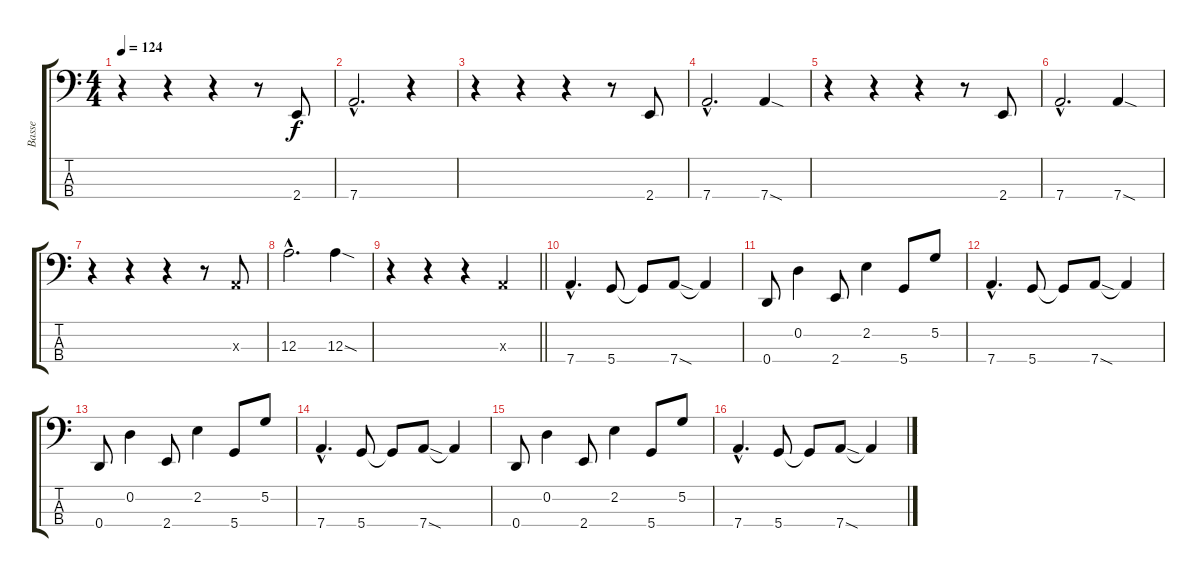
\track ("Basse" "Basse") {instrument electricbassfinger}
\staff {score tabs}
\tuning (G2 D2 A1 D1) {hide}
\ts (4 4)
\tempo 124
\clef f4
\ks c
r.4{dy f instrument electricbassfinger} r.4 r.4 r.8 2.4.8 |
7.4{hac}.2{d} r.4 |
r.4 r.4 r.4 r.8 2.4.8 |
7.4{hac}.2{d} 7.4{sod}.4 |
r.4 r.4 r.4 r.8 2.4.8 |
7.4{hac}.2{d} 7.4{sod}.4 |
r.4 r.4 r.4 r.8 0.3{x}.8 |
12.3{hac}.2{d} 12.3{sod}.4 |
\barLineRight lightlight
r.4 r.4 r.4 0.3{x}.4 |
7.4{hac}.4{d} 5.4.8 5.4{t}.8 7.4{sod}.8 7.4{t}.4 |
0.4.8 0.2.4 2.4.8 2.2.4 5.4.8 5.2.8 |
7.4{hac}.4{d} 5.4.8 5.4{t}.8 7.4{sod}.8 7.4{t}.4 |
0.4.8 0.2.4 2.4.8 2.2.4 5.4.8 5.2.8 |
7.4{hac}.4{d} 5.4.8 5.4{t}.8 7.4{sod}.8 7.4{t}.4 |
0.4.8 0.2.4 2.4.8 2.2.4 5.4.8 5.2.8 |
7.4{hac}.4{d} 5.4.8 5.4{t}.8 7.4{sod}.8 7.4{t}.4
